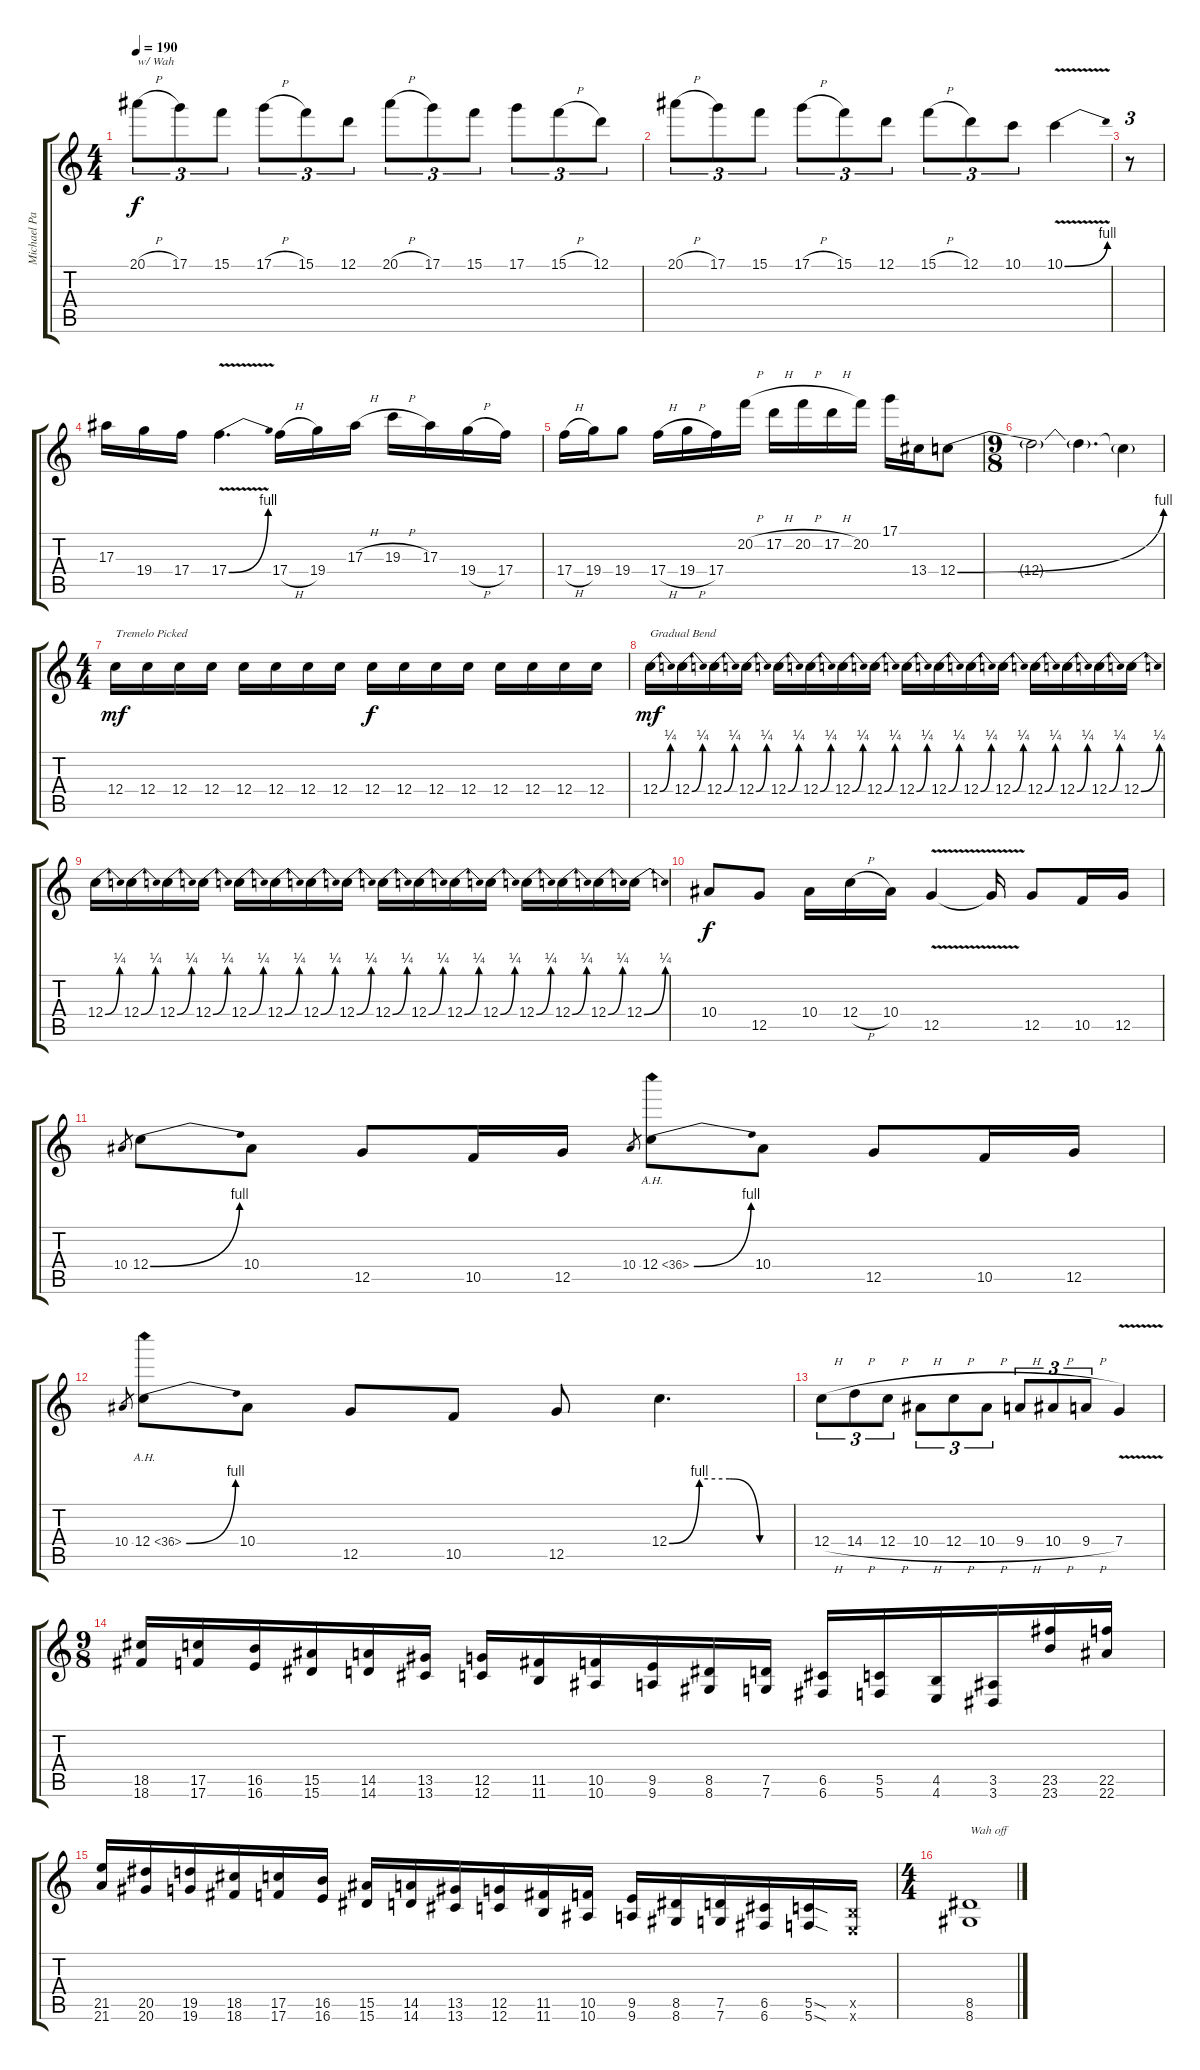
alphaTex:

\track ("Michael Padget" "Michael Pa") {instrument distortionguitar}
\staff {score tabs}
\tuning (D4 A3 F3 C3 G2 C2) {hide}
\ts (4 4)
\tempo 190
\clef g2
\ks c
20.1{h}.8{tu (3 2) txt "w/ Wah" dy f volume 16} 17.1.8{tu (3 2)} 15.1.8{tu (3 2)} 17.1{h}.8{tu (3 2)} 15.1.8{tu (3 2)} 12.1.8{tu (3 2)} 20.1{h}.8{tu (3 2)} 17.1.8{tu (3 2)} 15.1.8{tu (3 2)} 17.1.8{tu (3 2)} 15.1{h}.8{tu (3 2)} 12.1.8{tu (3 2)} |
20.1{h}.8{tu (3 2)} 17.1.8{tu (3 2)} 15.1.8{tu (3 2)} 17.1{h}.8{tu (3 2)} 15.1.8{tu (3 2)} 12.1.8{tu (3 2)} 15.1{h}.8{tu (3 2)} 12.1.8{tu (3 2)} 10.1.8{tu (3 2)} 10.1{be (bend 0 0 60 4) v}.4 |
r.8{tu (3 2)} |
17.3.16 19.4.16 17.4.16 17.4{be (bend 0 0 60 4) v}.4{d} 17.4{h}.16 19.4.16 17.3{h}.16 19.3{h}.16 17.3.16 19.4{h}.16 17.4.16 |
17.4{h}.16 19.4.16 19.4.8 17.4{h}.16 19.4{h}.16 17.4.16 20.2{h}.16 17.2{h}.16 20.2{h}.16 17.2{h}.16 20.2.16 17.1.16 13.4.16 12.4{be (bend 0 0 60 4)}.8 |
\ts (9 8)
12.4{t}.2 12.4{t}.4{d} 12.4{t}.4 |
\ts (4 4)
12.4.16{txt "Tremelo Picked" dy mf} 12.4.16 12.4.16 12.4.16 12.4.16 12.4.16 12.4.16 12.4.16 12.4.16{dy f} 12.4.16 12.4.16 12.4.16 12.4.16 12.4.16 12.4.16 12.4.16 |
12.4{be (bend 0 0 60 1)}.16{txt "Gradual Bend" dy mf} 12.4{be (bend 0 0 60 1)}.16 12.4{be (bend 0 0 60 1)}.16 12.4{be (bend 0 0 60 1)}.16 12.4{be (bend 0 0 60 1)}.16 12.4{be (bend 0 0 60 1)}.16 12.4{be (bend 0 0 60 1)}.16 12.4{be (bend 0 0 60 1)}.16 12.4{be (bend 0 0 60 1)}.16 12.4{be (bend 0 0 60 1)}.16 12.4{be (bend 0 0 60 1)}.16 12.4{be (bend 0 0 60 1)}.16 12.4{be (bend 0 0 60 1)}.16 12.4{be (bend 0 0 60 1)}.16 12.4{be (bend 0 0 60 1)}.16 12.4{be (bend 0 0 60 1)}.16 |
12.4{be (bend 0 0 60 1)}.16 12.4{be (bend 0 0 60 1)}.16 12.4{be (bend 0 0 60 1)}.16 12.4{be (bend 0 0 60 1)}.16 12.4{be (bend 0 0 60 1)}.16 12.4{be (bend 0 0 60 1)}.16 12.4{be (bend 0 0 60 1)}.16 12.4{be (bend 0 0 60 1)}.16 12.4{be (bend 0 0 60 1)}.16 12.4{be (bend 0 0 60 1)}.16 12.4{be (bend 0 0 60 1)}.16 12.4{be (bend 0 0 60 1)}.16 12.4{be (bend 0 0 60 1)}.16 12.4{be (bend 0 0 60 1)}.16 12.4{be (bend 0 0 60 1)}.16 12.4{be (bend 0 0 60 1)}.16 |
10.4.8{dy f} 12.5.8 10.4.16 12.4{h}.16 10.4.16 12.5{v}.4 12.5{t}.16 12.5.8 10.5.16 12.5.16 |
10.4.8{gr} 12.4{be (bend 0 0 60 4)}.8 10.4.8 12.5.8 10.5.16 12.5.16 10.4.8{gr} 12.4{be (bend 0 0 60 4) ah 24}.8 10.4.8 12.5.8 10.5.16 12.5.16 |
10.4.8{gr} 12.4{be (bend 0 0 60 4) ah 24}.8 10.4.8 12.5.8 10.5.8 12.5.8 12.4{be (custom 0 0 15 4 30 4 45 0 60 0)}.4{d} |
12.4{h}.8{tu (3 2)} 14.4{h}.8{tu (3 2)} 12.4{h}.8{tu (3 2)} 10.4{h}.8{tu (3 2)} 12.4{h}.8{tu (3 2)} 10.4{h}.8{tu (3 2)} 9.4{h}.8{tu (3 2)} 10.4{h}.8{tu (3 2)} 9.4{h}.8{tu (3 2)} 7.4{v}.4 |
\ts (9 8)
(18.5 18.6).16{instrument guitarfretnoise} (17.5 17.6).16 (16.5 16.6).16 (15.5 15.6).16 (14.5 14.6).16 (13.5 13.6).16 (12.5 12.6).16 (11.5 11.6).16 (10.5 10.6).16 (9.5 9.6).16 (8.5 8.6).16 (7.5 7.6).16 (6.5 6.6).16 (5.5 5.6).16 (4.5 4.6).16 (3.5 3.6).16 (23.5 23.6).16 (22.5 22.6).16 |
(21.5 21.6).16 (20.5 20.6).16 (19.5 19.6).16 (18.5 18.6).16 (17.5 17.6).16 (16.5 16.6).16 (15.5 15.6).16 (14.5 14.6).16 (13.5 13.6).16 (12.5 12.6).16 (11.5 11.6).16 (10.5 10.6).16 (9.5 9.6).16 (8.5 8.6).16 (7.5 7.6).16 (6.5 6.6).16 (5.5{sod} 5.6{sod}).16 (4.5{x} 4.6{x}).16 |
\ts (4 4)
(8.5 8.6).1{txt "Wah off" volume 12 instrument distortionguitar}
